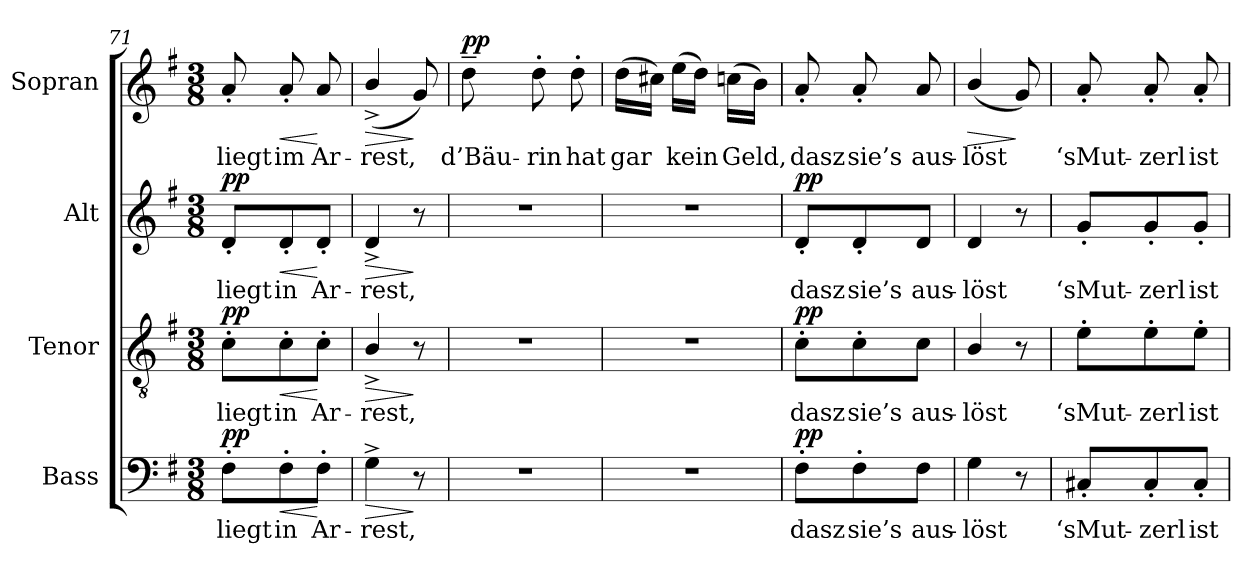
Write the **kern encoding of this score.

**kern	**text	**dynam	**kern	**text	**dynam	**kern	**text	**dynam	**kern	**text	**dynam
*part4	*part4	*part4	*part3	*part3	*part3	*part2	*part2	*part2	*part1	*part1	*part1
*staff4	*staff4	*staff4	*staff3	*staff3	*staff3	*staff2	*staff2	*staff2	*staff1	*staff1	*staff1
*I"Bass	*	*	*I"Tenor	*	*	*I"Alt	*	*	*I"Sopran	*	*
*I'B.	*	*	*I'T.	*	*	*I'A.	*	*	*I'S.	*	*
*clefF4	*	*	*clefGv2	*	*	*clefG2	*	*	*clefG2	*	*
*	*	*	*ITrd7c12	*	*	*	*	*	*	*	*
*k[f#]	*	*	*k[f#]	*	*	*k[f#]	*	*	*k[f#]	*	*
*G:	*	*	*G:	*	*	*G:	*	*	*G:	*	*
*M3/8	*	*	*M3/8	*	*	*M3/8	*	*	*M3/8	*	*
=71	=71	=71	=71	=71	=71	=71	=71	=71	=71	=71	=71
!	!LO:LY:b:color=#000000	!	!	!	!	!	!	!	!	!	!
!	!	!	!	!LO:LY:b:color=#000000	!	!	!	!	!	!	!
!	!	!	!	!	!	!	!LO:LY:b:color=#000000	!	!	!	!
!	!	!	!	!	!	!	!	!	!	!LO:LY:b:color=#000000	!
8F#'i\L	liegt	pp	8C'i\L	liegt	pp	8d'i/L	liegt	pp	8a'i/	liegt	.
!	!LO:LY:b:color=#000000	!LO:HP:b	!	!	!	!	!	!	!	!	!
!	!	!	!	!LO:LY:b:color=#000000	!LO:HP:b	!	!	!	!	!	!
!	!	!	!	!	!	!	!LO:LY:b:color=#000000	!LO:HP:b	!	!	!
!	!	!	!	!	!	!	!	!	!	!LO:LY:b:color=#000000	!LO:HP:b
8F#'i\	in	<	8C'i\	in	<	8d'i/	in	<	8a'i/	im	<
!	!LO:LY:b:color=#000000	!	!	!	!	!	!	!	!	!	!
!	!	!	!	!LO:LY:b:color=#000000	!	!	!	!	!	!	!
!	!	!	!	!	!	!	!LO:LY:b:color=#000000	!	!	!	!
!	!	!	!	!	!	!	!	!	!	!LO:LY:b:color=#000000	!
8F#'i\J	Ar-	[	8C'i\J	Ar-	[	8d'i/J	Ar-	[	8ai/	Ar-	[
=72	=72	=72	=72	=72	=72	=72	=72	=72	=72	=72	=72
!	!LO:LY:b:color=#000000	!LO:HP:b	!	!	!	!	!	!	!	!	!
!	!	!	!	!LO:LY:b:color=#000000	!LO:HP:b	!	!	!	!	!	!
!	!	!	!	!	!	!	!LO:LY:b:color=#000000	!LO:HP:b	!	!	!
!	!	!	!	!	!	!	!	!	!	!LO:LY:b:color=#000000	!LO:HP:b
!	!	!	!	!	!	!	!	!	!	!	!LO:HP:n=1:b
4G^i\	-rest,	>	4BB^i/	-rest,	>	4d^i/	-rest,	>	(4b^i/	-rest,	> >
8r	.	]	8r	.	]	8r	.	]	8gi/)	.	]
.	.	.	.	.	.	.	.	.	.	.	]
=73	=73	=73	=73	=73	=73	=73	=73	=73	=73	=73	=73
!LO:N:vis=1	!	!	!LO:N:vis=1	!	!	!LO:N:vis=1	!	!	!	!	!
!	!	!	!	!	!	!	!	!	!	!LO:LY:b:color=#000000	!
4.r	.	.	4.r	.	.	4.r	.	.	8dd~i\	d’Bäu-	pp
!	!	!	!	!	!	!	!	!	!	!LO:LY:b:color=#000000	!
.	.	.	.	.	.	.	.	.	8dd'i\	-rin	.
!	!	!	!	!	!	!	!	!	!	!LO:LY:b:color=#000000	!
.	.	.	.	.	.	.	.	.	8dd'i\	hat	.
!!LO:PB:g=z
=74	=74	=74	=74	=74	=74	=74	=74	=74	=74	=74	=74
!LO:N:vis=1	!	!	!LO:N:vis=1	!	!	!LO:N:vis=1	!	!	!	!	!
!	!	!	!	!	!	!	!	!	!	!LO:LY:b:color=#000000	!
4.r	.	.	4.r	.	.	4.r	.	.	(16ddi\LL	gar	.
.	.	.	.	.	.	.	.	.	16cc#Xi\JJ)	.	.
!	!	!	!	!	!	!	!	!	!	!LO:LY:b:color=#000000	!
.	.	.	.	.	.	.	.	.	(16eei\LL	kein	.
.	.	.	.	.	.	.	.	.	16ddi\JJ)	.	.
!	!	!	!	!	!	!	!	!	!	!LO:LY:b:color=#000000	!
.	.	.	.	.	.	.	.	.	(16ccni\LL	Geld,	.
.	.	.	.	.	.	.	.	.	16bi\JJ)	.	.
=75	=75	=75	=75	=75	=75	=75	=75	=75	=75	=75	=75
!	!LO:LY:b:color=#000000	!	!	!	!	!	!	!	!	!	!
!	!	!	!	!LO:LY:b:color=#000000	!	!	!	!	!	!	!
!	!	!	!	!	!	!	!LO:LY:b:color=#000000	!	!	!	!
!	!	!	!	!	!	!	!	!	!	!LO:LY:b:color=#000000	!
8F#'i\L	dasz	pp	8C'i\L	dasz	pp	8d'i/L	dasz	pp	8a'i/	dasz	.
!	!LO:LY:b:color=#000000	!	!	!	!	!	!	!	!	!	!
!	!	!	!	!LO:LY:b:color=#000000	!	!	!	!	!	!	!
!	!	!	!	!	!	!	!LO:LY:b:color=#000000	!	!	!	!
!	!	!	!	!	!	!	!	!	!	!LO:LY:b:color=#000000	!
8F#'i\	sie’s	.	8C'i\	sie’s	.	8d'i/	sie’s	.	8a'i/	sie’s	.
!	!LO:LY:b:color=#000000	!	!	!	!	!	!	!	!	!	!
!	!	!	!	!LO:LY:b:color=#000000	!	!	!	!	!	!	!
!	!	!	!	!	!	!	!LO:LY:b:color=#000000	!	!	!	!
!	!	!	!	!	!	!	!	!	!	!LO:LY:b:color=#000000	!
8F#i\J	aus-	.	8Ci\J	aus-	.	8di/J	aus-	.	8ai/	aus-	.
=76	=76	=76	=76	=76	=76	=76	=76	=76	=76	=76	=76
!	!LO:LY:b:color=#000000	!	!	!	!	!	!	!	!	!	!
!	!	!	!	!LO:LY:b:color=#000000	!	!	!	!	!	!	!
!	!	!	!	!	!	!	!LO:LY:b:color=#000000	!	!	!	!
!	!	!	!	!	!	!	!	!	!	!LO:LY:b:color=#000000	!LO:HP:b
4Gi\	-löst	.	4BBi/	-löst	.	4di/	-löst	.	(4bi/	-löst	>
8r	.	.	8r	.	.	8r	.	.	8gi/)	.	]
=77	=77	=77	=77	=77	=77	=77	=77	=77	=77	=77	=77
!	!LO:LY:b:color=#000000	!	!	!	!	!	!	!	!	!	!
!	!	!	!	!LO:LY:b:color=#000000	!	!	!	!	!	!	!
!	!	!	!	!	!	!	!LO:LY:b:color=#000000	!	!	!	!
!	!	!	!	!	!	!	!	!	!	!LO:LY:b:color=#000000	!
8C#X'i/L	‘sMut-	.	8E'i\L	‘sMut-	.	8g'i/L	‘sMut-	.	8a'i/	‘sMut-	.
!	!LO:LY:b:color=#000000	!	!	!	!	!	!	!	!	!	!
!	!	!	!	!LO:LY:b:color=#000000	!	!	!	!	!	!	!
!	!	!	!	!	!	!	!LO:LY:b:color=#000000	!	!	!	!
!	!	!	!	!	!	!	!	!	!	!LO:LY:b:color=#000000	!
8C#'i/	-zerl	.	8E'i\	-zerl	.	8g'i/	-zerl	.	8a'i/	-zerl	.
!	!LO:LY:b:color=#000000	!	!	!	!	!	!	!	!	!	!
!	!	!	!	!LO:LY:b:color=#000000	!	!	!	!	!	!	!
!	!	!	!	!	!	!	!LO:LY:b:color=#000000	!	!	!	!
!	!	!	!	!	!	!	!	!	!	!LO:LY:b:color=#000000	!
8C#'i/J	ist	.	8E'i\J	ist	.	8g'i/J	ist	.	8a'i/	ist	.
=	=	=	=	=	=	=	=	=	=	=	=
*-	*-	*-	*-	*-	*-	*-	*-	*-	*-	*-	*-
